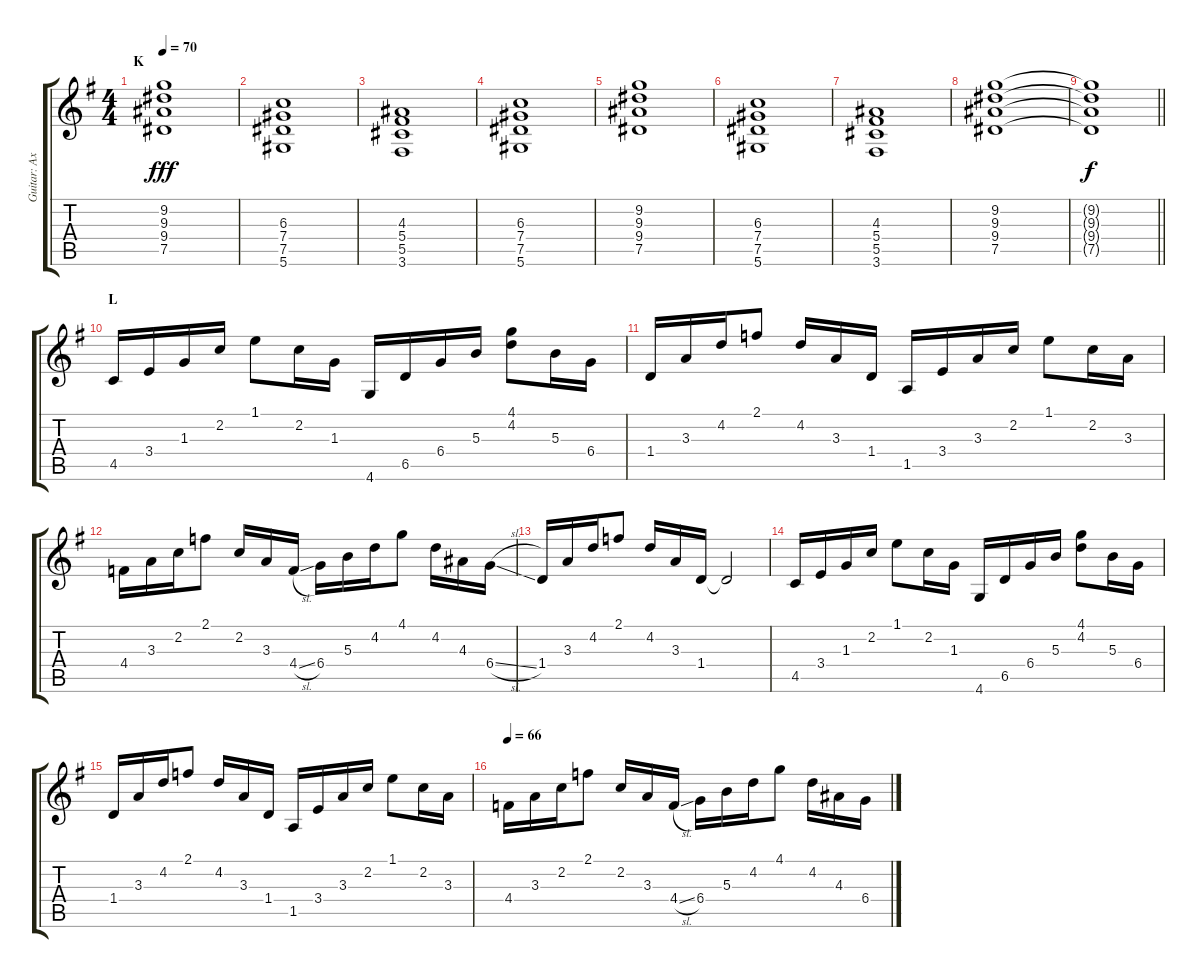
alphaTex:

\track ("Guitar: Axel" "Guitar: Ax") {instrument electricguitarclean}
\staff {score tabs}
\tuning (Eb4 Bb3 Gb3 Db3 Ab2 Eb2) {hide}
\ts (4 4)
\section ("" "K")
\tempo 70
\clef g2
\ks g
(9.2 9.3 9.4 7.5).1{dy fff} |
(6.3 7.4 7.5 5.6).1 |
(4.3 5.4 5.5 3.6).1 |
(6.3 7.4 7.5 5.6).1 |
(9.2 9.3 9.4 7.5).1 |
(6.3 7.4 7.5 5.6).1 |
(4.3 5.4 5.5 3.6).1 |
(9.2 9.3 9.4 7.5).1 |
\barLineRight lightlight
(9.2{t} 9.3{t} 9.4{t} 7.5{t}).1{dy f} |
\section ("" "L")
4.5.16{instrument electricguitarclean} 3.4.16 1.3.16 2.2.16 1.1.8 2.2.16 1.3.16 4.6.16 6.5.16 6.4.16 5.3.16 (4.1 4.2).8 5.3.16 6.4.16 |
1.4.16 3.3.16 4.2.16 2.1.8 4.2.16 3.3.16 1.4.16 1.5.16 3.4.16 3.3.16 2.2.16 1.1.8 2.2.16 3.3.16 |
4.4.16 3.3.16 2.2.16 2.1.8 2.2.16 3.3.16 4.4{sl}.16 6.4.16 5.3.16 4.2.16 4.1.8 4.2.16 4.3.16 6.4{sl}.16 |
1.4.16 3.3.16 4.2.16 2.1.8 4.2.16 3.3.16 1.4.16 1.4{t}.2 |
4.5.16 3.4.16 1.3.16 2.2.16 1.1.8 2.2.16 1.3.16 4.6.16 6.5.16 6.4.16 5.3.16 (4.1 4.2).8 5.3.16 6.4.16 |
1.4.16 3.3.16 4.2.16 2.1.8 4.2.16 3.3.16 1.4.16 1.5.16 3.4.16 3.3.16 2.2.16 1.1.8 2.2.16 3.3.16 |
\tempo 66
4.4.16 3.3.16 2.2.16 2.1.8 2.2.16 3.3.16 4.4{sl}.16 6.4.16 5.3.16 4.2.16 4.1.8 4.2.16 4.3.16 6.4{sl}.16
